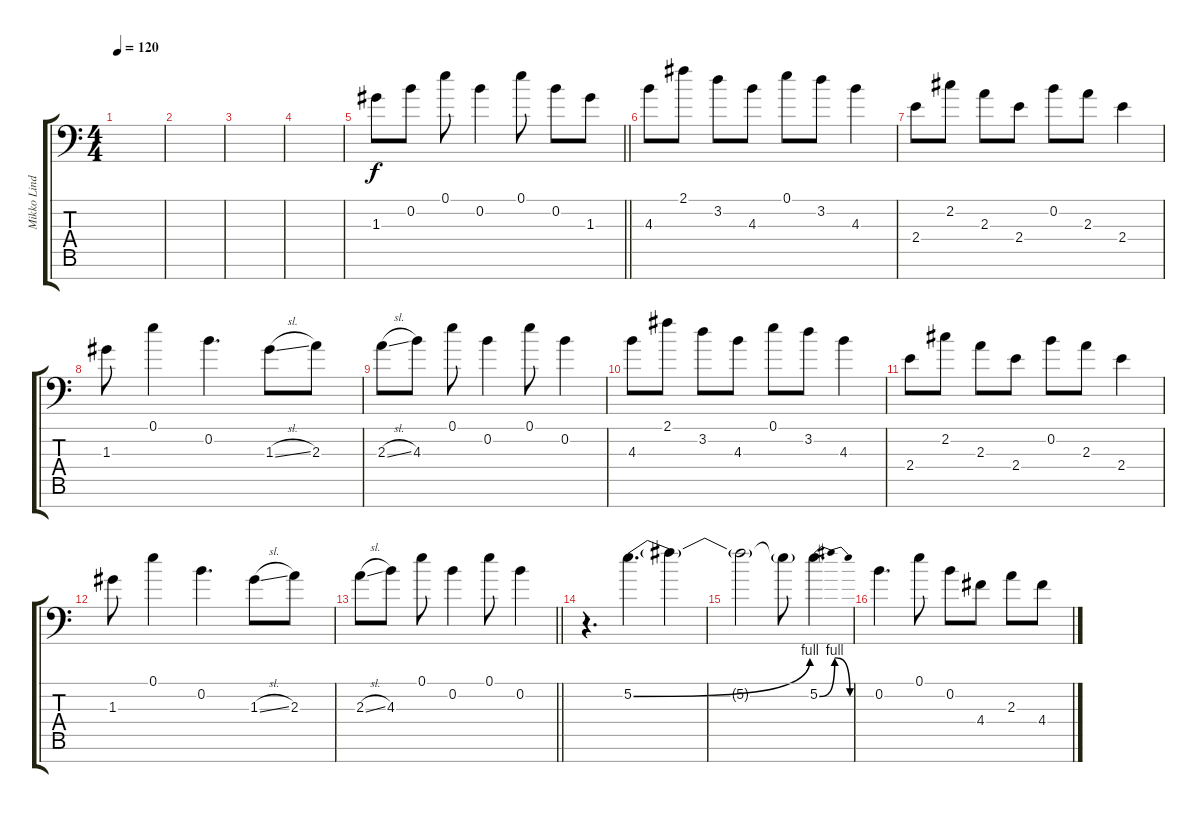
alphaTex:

\track ("Mikko Lindström" "Mikko Lind") {instrument acousticguitarsteel}
\staff {score tabs}
\tuning (E4 B3 G3 D3 A2 E2 A1) {hide}
\ts (4 4)
\tempo 120
\clef f4
\ks c
|
|
|
|
\barLineRight lightlight
1.3.8{instrument acousticguitarsteel} 0.2.8 0.1.8 0.2.4 0.1.8 0.2.8 1.3.8 |
4.3.8 2.1.8 3.2.8 4.3.8 0.1.8 3.2.8 4.3.4 |
2.4.8 2.2.8 2.3.8 2.4.8 0.2.8 2.3.8 2.4.4 |
1.3.8 0.1.4 0.2.4{d} 1.3{sl}.8 2.3.8 |
2.3{sl}.8 4.3.8 0.1.8 0.2.4 0.1.8 0.2.4 |
4.3.8 2.1.8 3.2.8 4.3.8 0.1.8 3.2.8 4.3.4 |
2.4.8 2.2.8 2.3.8 2.4.8 0.2.8 2.3.8 2.4.4 |
1.3.8 0.1.4 0.2.4{d} 1.3{sl}.8 2.3.8 |
\barLineRight lightlight
2.3{sl}.8 4.3.8 0.1.8 0.2.4 0.1.8 0.2.4 |
r.4{d instrument distortionguitar} 5.2{be (bend 0 0 60 4)}.4{d} 5.2{t}.4 |
5.2{t}.2 5.2{t}.8 5.2{be (bendrelease 0 0 15 4 50 4 60 0)}.4{d} |
0.2.4{d} 0.1.8 0.2.8 4.4.8 2.3.8 4.4.8
